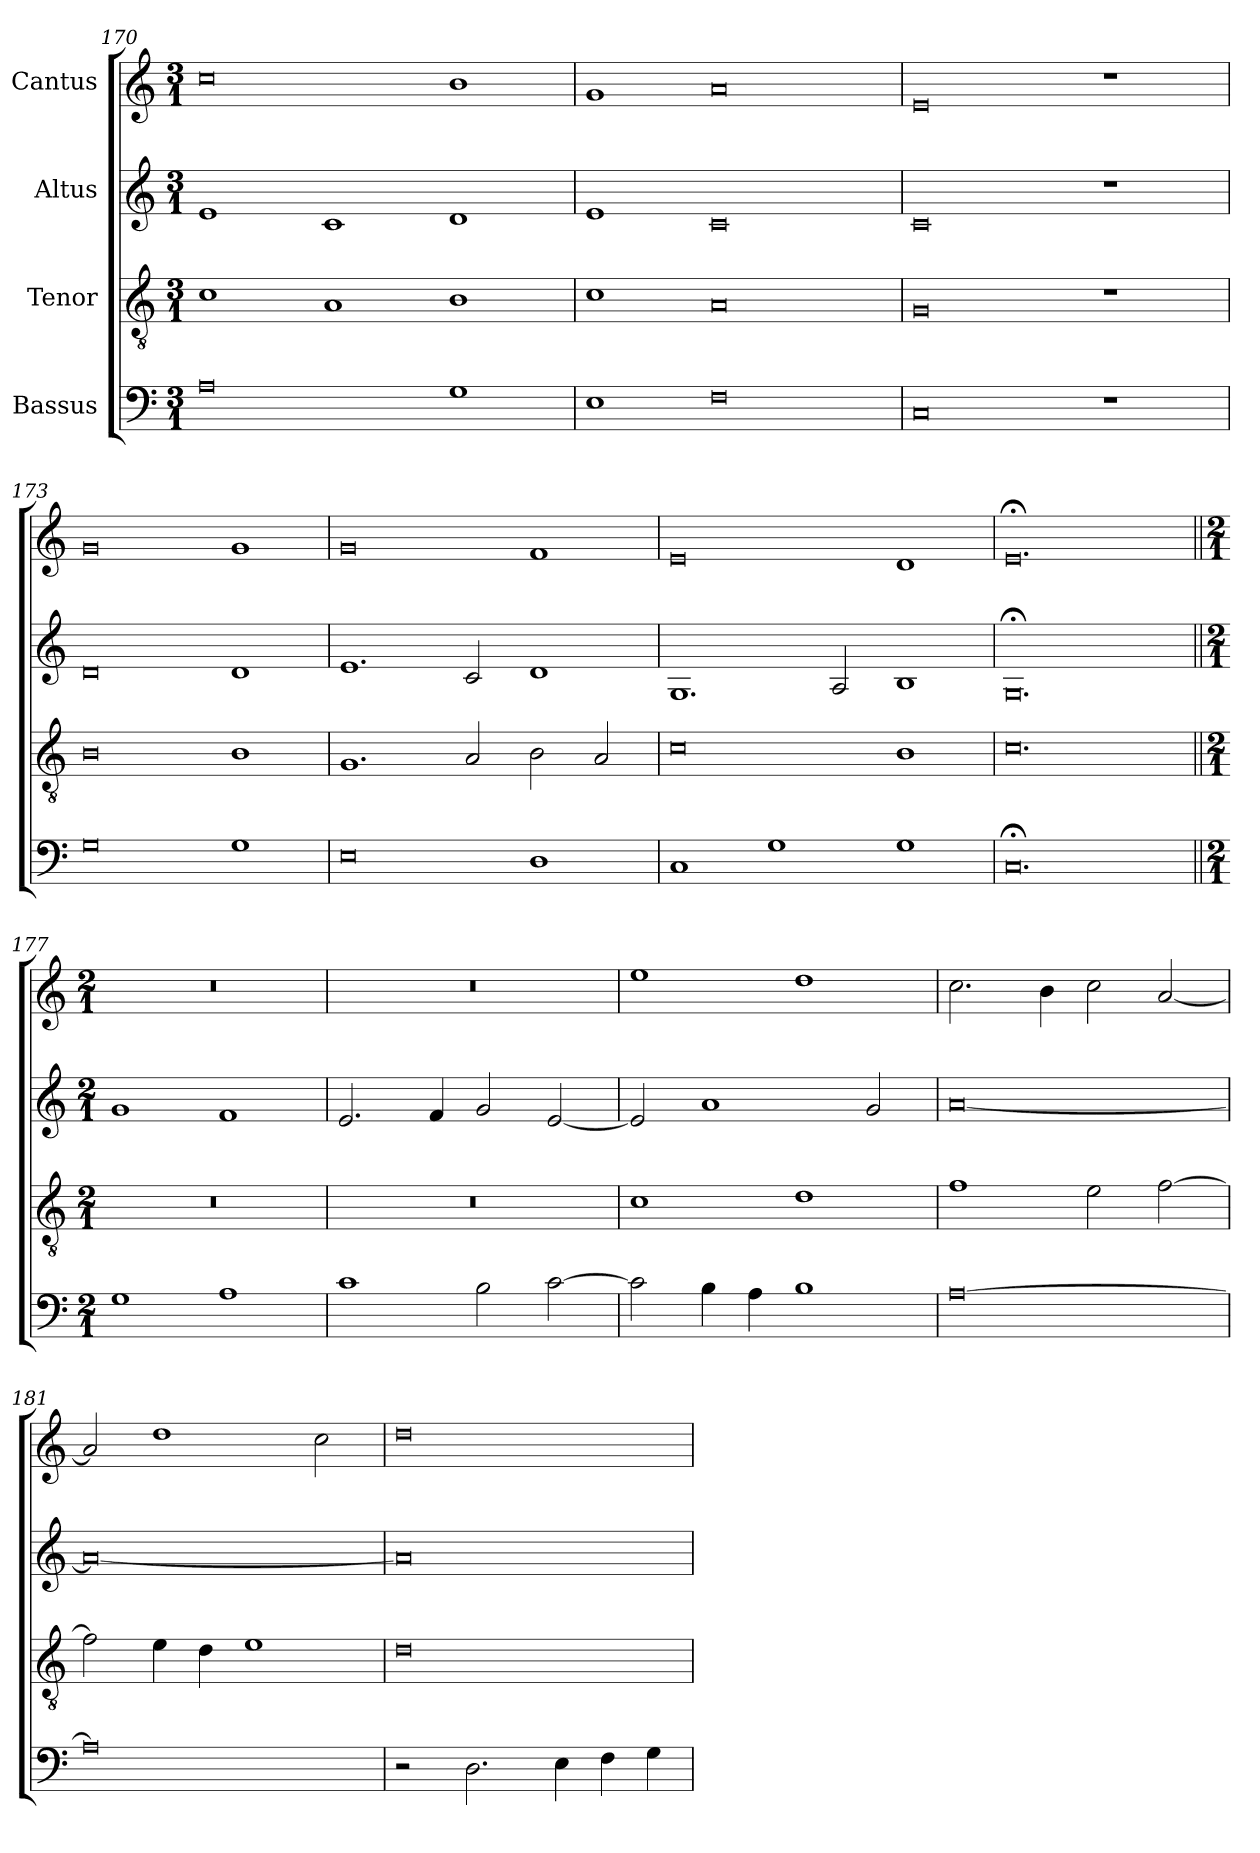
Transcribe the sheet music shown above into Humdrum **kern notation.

**kern	**kern	**kern	**kern
*part4	*part3	*part2	*part1
*staff4	*staff3	*staff2	*staff1
*I"Bassus	*I"Tenor	*I"Altus	*I"Cantus
*clefF4	*clefGv2	*clefG2	*clefG2
*	*ITrd7c12	*	*
*k[]	*k[]	*k[]	*k[]
*C:	*C:	*C:	*C:
*M3/1	*M3/1	*M3/1	*M3/1
=170	=170	=170	=170
0Ai	1Ci	1ei	0cci
.	1AAi	1ci	.
1Gi	1BBi	1di	1bi
=171	=171	=171	=171
1Ei	1Ci	1ei	1gi
0Fi	0AAi	0ci	0ai
=172	=172	=172	=172
0Ci	0GGi	0ci	0ei
1r	1r	1r	1r
!!LO:PB:g=z
=173	=173	=173	=173
0Gi	0BBi	0di	0gi
1Gi	1BBi	1di	1gi
=174	=174	=174	=174
0Ei	1.GGi	1.ei	0gi
.	2AAi/	2ci/	.
1Di	2BBi\	1di	1fi
.	2AAi/	.	.
=175	=175	=175	=175
1Ci	0Ci	1.Gi	0ei
1Gi	.	.	.
.	.	2Ai/	.
1Gi	1BBi	1Bi	1di
=176	=176	=176	=176
0.C;i	0.Ci	0.G;i	0.e;i
=177||	=177||	=177||	=177||
*M2/1	*M2/1	*M2/1	*M2/1
!	!LO:N:vis=1	!	!LO:N:vis=1
1Gi	0r	1gi	0r
1Ai	.	1fi	.
=178	=178	=178	=178
!	!LO:N:vis=1	!	!LO:N:vis=1
1ci	0r	2.ei/	0r
.	.	4fi/	.
2Bi\	.	2gi/	.
[>2ci\	.	[<2ei/	.
!!LO:LB:g=z
=179	=179	=179	=179
2ci\]	1Ci	2ei/]	1eei
4Bi\	.	1ai	.
4Ai\	.	.	.
1Bi	1Di	.	1ddi
.	.	2gi/	.
=180	=180	=180	=180
[>0Ai	1Fi	[<0ai	2.cci\
.	.	.	4bi\
.	2Ei\	.	2cci\
.	[>2Fi\	.	[<2ai/
=181	=181	=181	=181
0Ai]	2Fi\]	0ai_<	2ai/]
.	4Ei\	.	1ddi
.	4Di\	.	.
.	1Ei	.	.
.	.	.	2cci\
=182	=182	=182	=182
2r	0Di	0ai]	0ddi
2.Di\	.	.	.
4Ei\	.	.	.
4Fi\	.	.	.
4Gi\	.	.	.
=	=	=	=
*-	*-	*-	*-
